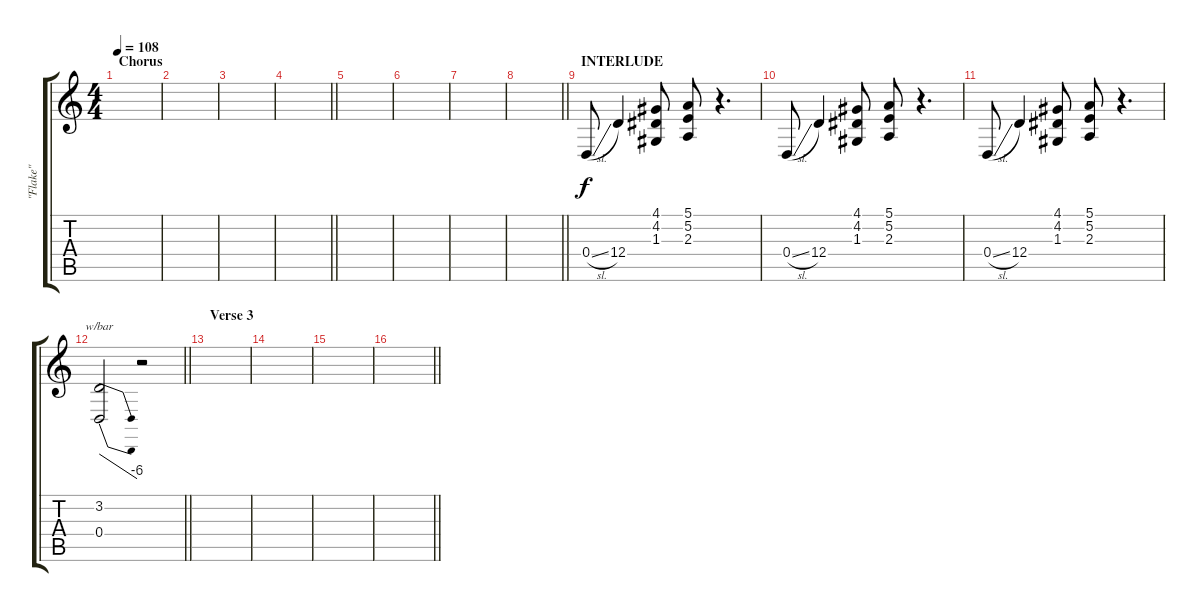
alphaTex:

\track ("\"Flake\"" "\"Flake\"") {instrument stringensemble1}
\staff {score tabs}
\tuning (E4 B3 G3 D3 A2 D2) {hide}
\ts (4 4)
\section ("" "Chorus")
\tempo 108
\clef g2
\ks c
|
|
|
\barLineRight lightlight
|
|
|
|
\barLineRight lightlight
|
\section ("" "INTERLUDE")
0.4{sl}.8 12.4.4 (4.1 4.2 1.3).8 (5.1 5.2 2.3).8 r.4{d} |
0.4{sl}.8 12.4.4 (4.1 4.2 1.3).8 (5.1 5.2 2.3).8 r.4{d} |
0.4{sl}.8 12.4.4 (4.1 4.2 1.3).8 (5.1 5.2 2.3).8 r.4{d} |
\barLineRight lightlight
(3.2 0.4).2{tbe (dive default 0 0 60 -24)} r.2 |
\section ("" "Verse 3")
|
|
|
\barLineRight lightlight
